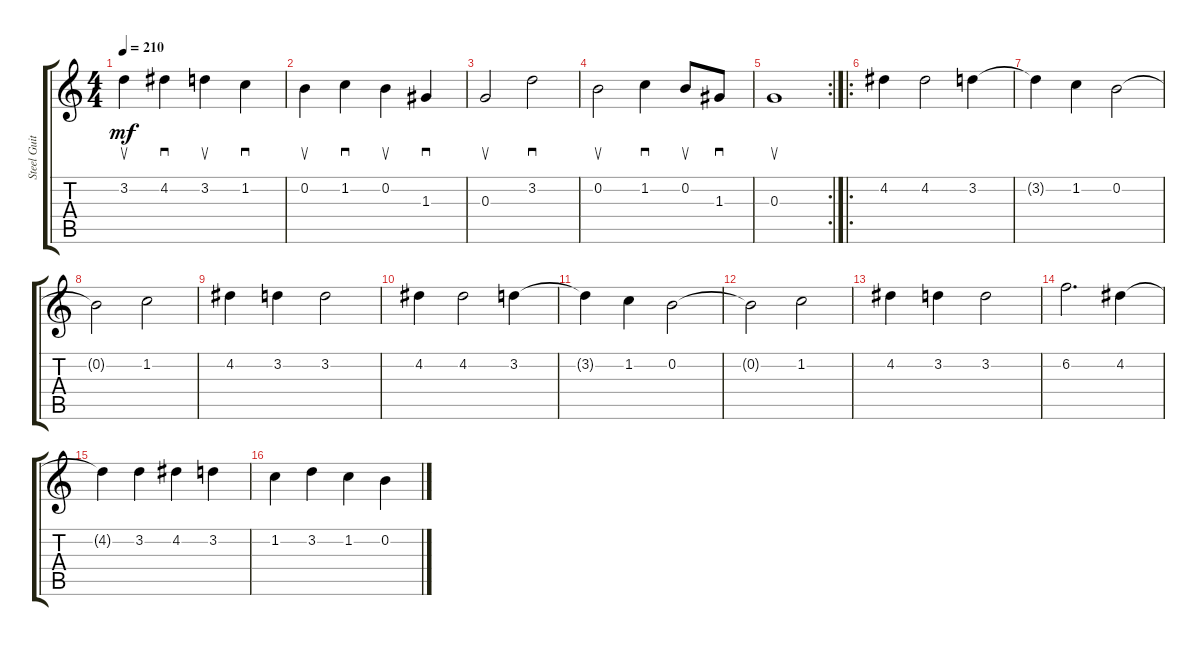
\track ("Steel Guitar" "Steel Guit") {instrument acousticguitarsteel}
\staff {score tabs}
\tuning (E4 B3 G3 D3 A2 E2) {hide}
\ts (4 4)
\tempo 210
\clef g2
\ks c
3.2.4{su dy mf} 4.2.4{sd} 3.2.4{su} 1.2.4{sd} |
0.2.4{su} 1.2.4{sd} 0.2.4{su} 1.3.4{sd} |
0.3.2{su} 3.2.2{sd} |
0.2.2{su} 1.2.4{sd} 0.2.8{su} 1.3.8{sd} |
\rc 2
0.3.1{su} |
\ro
4.2.4 4.2.2 3.2.4 |
3.2{t}.4 1.2.4 0.2.2 |
0.2{t}.2 1.2.2 |
4.2.4 3.2.4 3.2.2 |
4.2.4 4.2.2 3.2.4 |
3.2{t}.4 1.2.4 0.2.2 |
0.2{t}.2 1.2.2 |
4.2.4 3.2.4 3.2.2 |
6.2.2{d} 4.2.4 |
4.2{t}.4 3.2.4 4.2.4 3.2.4 |
1.2.4 3.2.4 1.2.4 0.2.4
